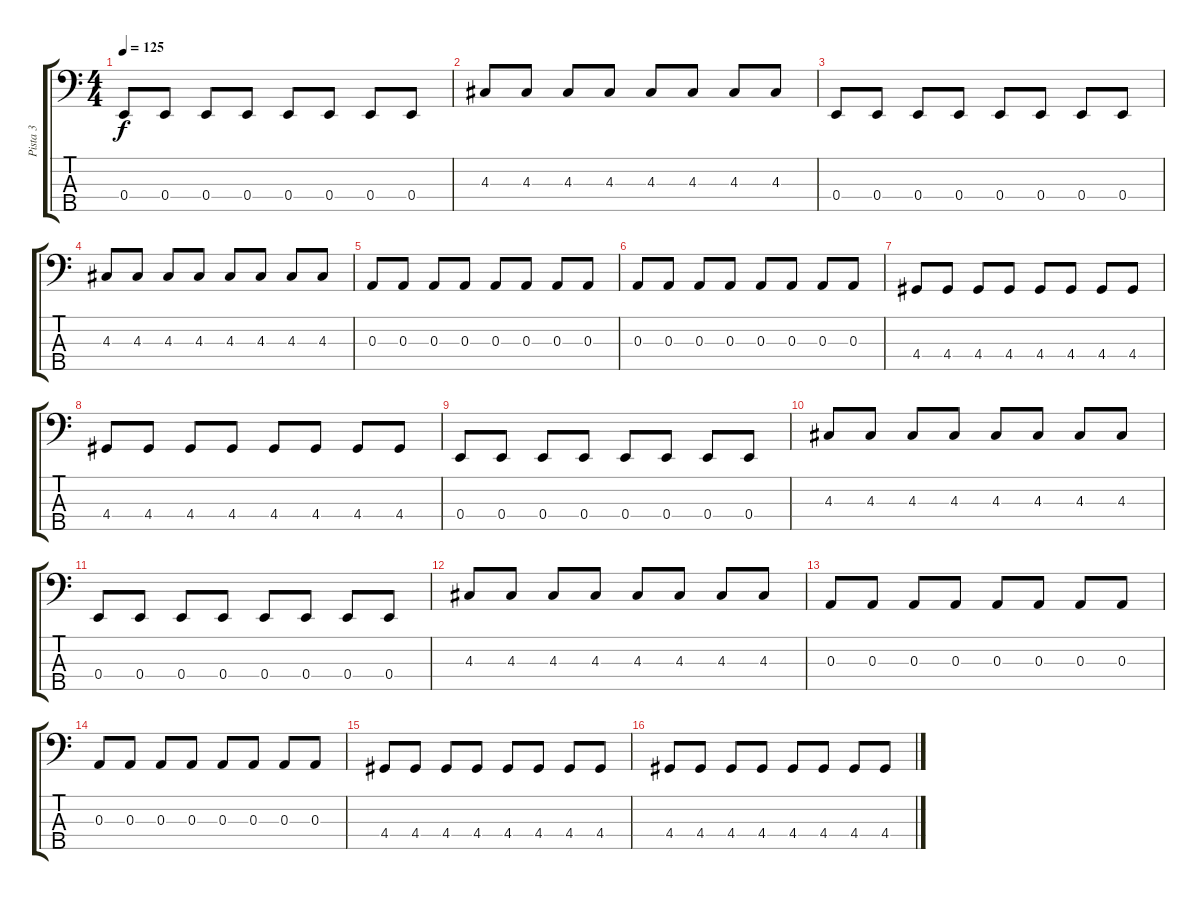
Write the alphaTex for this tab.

\track ("Pista 3" "Pista 3") {instrument synthbass2}
\staff {score tabs}
\tuning (G2 D2 A1 E1 B0) {hide}
\ts (4 4)
\tempo 125
\clef f4
\ks c
0.4.8{dy f} 0.4.8 0.4.8 0.4.8 0.4.8 0.4.8 0.4.8 0.4.8 |
4.3.8 4.3.8 4.3.8 4.3.8 4.3.8 4.3.8 4.3.8 4.3.8 |
0.4.8 0.4.8 0.4.8 0.4.8 0.4.8 0.4.8 0.4.8 0.4.8 |
4.3.8 4.3.8 4.3.8 4.3.8 4.3.8 4.3.8 4.3.8 4.3.8 |
0.3.8 0.3.8 0.3.8 0.3.8 0.3.8 0.3.8 0.3.8 0.3.8 |
0.3.8 0.3.8 0.3.8 0.3.8 0.3.8 0.3.8 0.3.8 0.3.8 |
4.4.8 4.4.8 4.4.8 4.4.8 4.4.8 4.4.8 4.4.8 4.4.8 |
4.4.8 4.4.8 4.4.8 4.4.8 4.4.8 4.4.8 4.4.8 4.4.8 |
0.4.8 0.4.8 0.4.8 0.4.8 0.4.8 0.4.8 0.4.8 0.4.8 |
4.3.8 4.3.8 4.3.8 4.3.8 4.3.8 4.3.8 4.3.8 4.3.8 |
0.4.8 0.4.8 0.4.8 0.4.8 0.4.8 0.4.8 0.4.8 0.4.8 |
4.3.8 4.3.8 4.3.8 4.3.8 4.3.8 4.3.8 4.3.8 4.3.8 |
0.3.8 0.3.8 0.3.8 0.3.8 0.3.8 0.3.8 0.3.8 0.3.8 |
0.3.8 0.3.8 0.3.8 0.3.8 0.3.8 0.3.8 0.3.8 0.3.8 |
4.4.8 4.4.8 4.4.8 4.4.8 4.4.8 4.4.8 4.4.8 4.4.8 |
4.4.8 4.4.8 4.4.8 4.4.8 4.4.8 4.4.8 4.4.8 4.4.8
